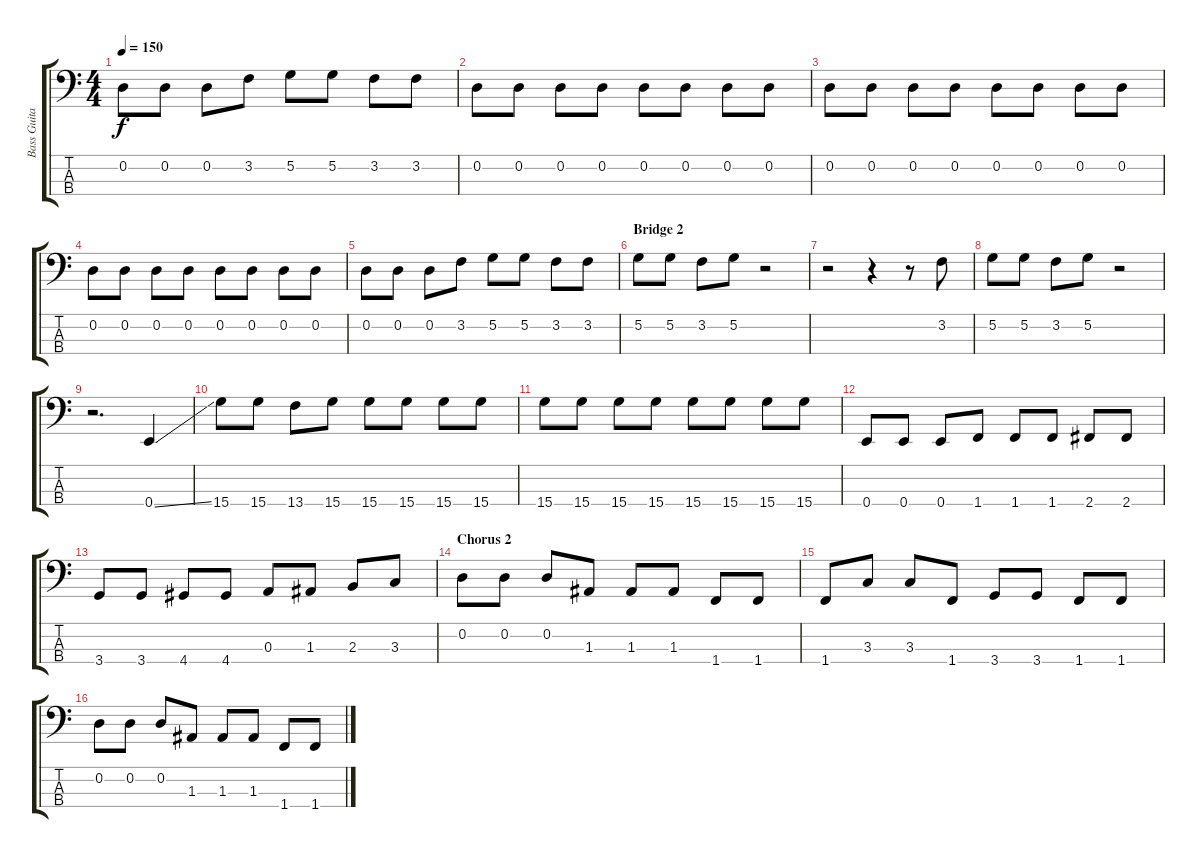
\track ("Bass Guitar" "Bass Guita") {instrument electricbasspick}
\staff {score tabs}
\tuning (G2 D2 A1 E1) {hide}
\ts (4 4)
\tempo 150
\clef f4
\ks c
0.2.8{dy f} 0.2.8 0.2.8 3.2.8 5.2.8 5.2.8 3.2.8 3.2.8 |
0.2.8 0.2.8 0.2.8 0.2.8 0.2.8 0.2.8 0.2.8 0.2.8 |
0.2.8 0.2.8 0.2.8 0.2.8 0.2.8 0.2.8 0.2.8 0.2.8 |
0.2.8 0.2.8 0.2.8 0.2.8 0.2.8 0.2.8 0.2.8 0.2.8 |
0.2.8 0.2.8 0.2.8 3.2.8 5.2.8 5.2.8 3.2.8 3.2.8 |
\section ("" "Bridge 2")
5.2.8 5.2.8 3.2.8 5.2.8 r.2 |
r.2 r.4 r.8 3.2.8 |
5.2.8 5.2.8 3.2.8 5.2.8 r.2 |
r.2{d} 0.4{ss}.4 |
15.4.8 15.4.8 13.4.8 15.4.8 15.4.8 15.4.8 15.4.8 15.4.8 |
15.4.8 15.4.8 15.4.8 15.4.8 15.4.8 15.4.8 15.4.8 15.4.8 |
0.4.8 0.4.8 0.4.8 1.4.8 1.4.8 1.4.8 2.4.8 2.4.8 |
3.4.8 3.4.8 4.4.8 4.4.8 0.3.8 1.3.8 2.3.8 3.3.8 |
\section ("" "Chorus 2")
0.2.8 0.2.8 0.2.8 1.3.8 1.3.8 1.3.8 1.4.8 1.4.8 |
1.4.8 3.3.8 3.3.8 1.4.8 3.4.8 3.4.8 1.4.8 1.4.8 |
0.2.8 0.2.8 0.2.8 1.3.8 1.3.8 1.3.8 1.4.8 1.4.8
